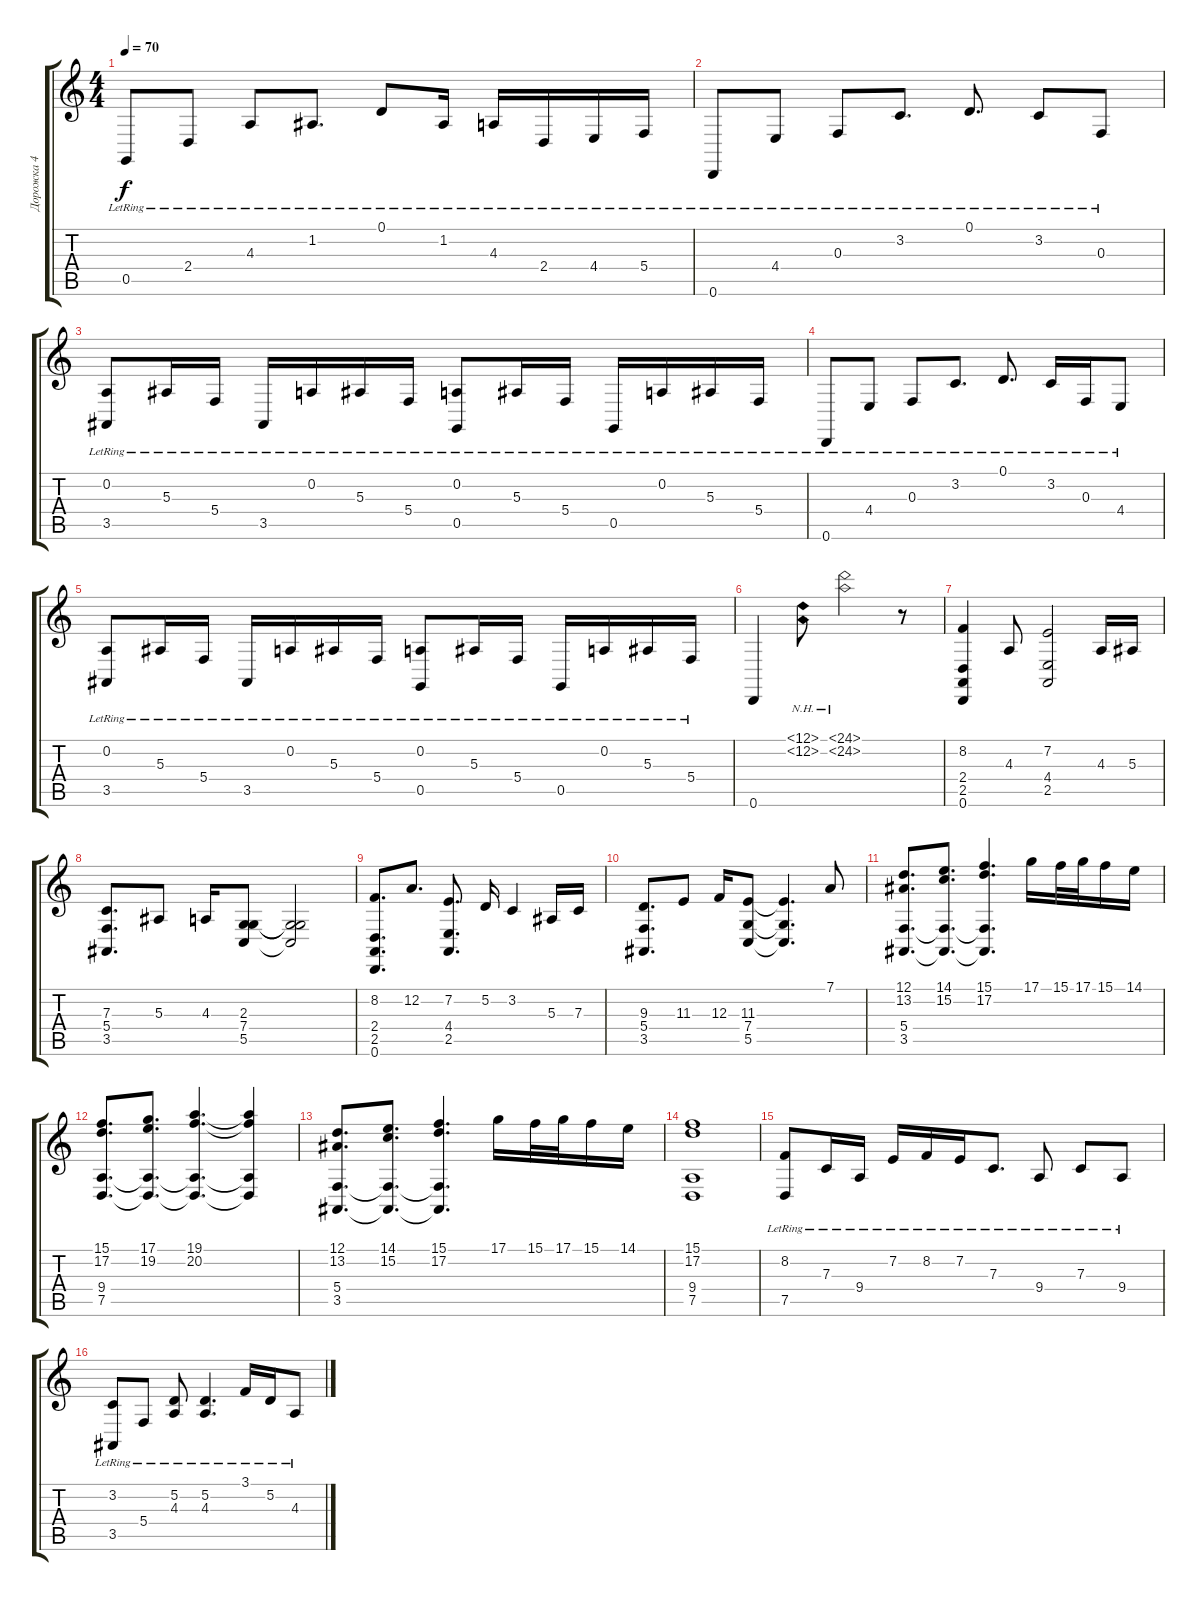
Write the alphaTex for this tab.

\track ("Дорожка 4" "Дорожка 4") {instrument stringensemble1}
\staff {score tabs}
\tuning (D4 A3 F3 C3 G2 D2) {hide}
\ts (4 4)
\tempo 70
\clef g2
\ks c
0.5{lr}.8{dy f} 2.4{lr}.8 4.3{lr}.8 1.2{lr}.8{d} 0.1{lr}.8 1.2{lr}.16 4.3{lr}.16 2.4{lr}.16 4.4{lr}.16 5.4{lr}.16 |
0.6{lr}.8 4.4{lr}.8 0.3{lr}.8 3.2{lr}.8{d} 0.1{lr}.8{d} 3.2{lr}.8 0.3{lr}.8 |
(0.2{lr} 3.5{lr}).8 5.3{lr}.16 5.4{lr}.16 3.5{lr}.16 0.2{lr}.16 5.3{lr}.16 5.4{lr}.16 (0.2{lr} 0.5{lr}).8 5.3{lr}.16 5.4{lr}.16 0.5{lr}.16 0.2{lr}.16 5.3{lr}.16 5.4{lr}.16 |
0.6{lr}.8 4.4{lr}.8 0.3{lr}.8 3.2{lr}.8{d} 0.1{lr}.8{d} 3.2{lr}.16 0.3{lr}.16 4.4{lr}.8 |
(0.2{lr} 3.5{lr}).8 5.3{lr}.16 5.4{lr}.16 3.5{lr}.16 0.2{lr}.16 5.3{lr}.16 5.4{lr}.16 (0.2{lr} 0.5{lr}).8 5.3{lr}.16 5.4{lr}.16 0.5{lr}.16 0.2{lr}.16 5.3{lr}.16 5.4{lr}.16 |
0.6.4 (12.1{nh} 12.2{nh}).8 (24.1{nh} 24.2{nh}).2 r.8 |
(8.2 2.4 2.5 0.6).4 4.3.8 (7.2 4.4 2.5).2 4.3.16 5.3.16 |
(7.3 5.4 3.5).8{d} 5.3.8 4.3.16 (2.3 7.4 5.5).8 (2.3{t} 7.4{t} 5.5{t}).2 |
(8.2 2.4 2.5 0.6).8{d} 12.2.8{d} (7.2 4.4 2.5).8{d} 5.2.16 3.2.4 5.3.16 7.3.16 |
(9.3 5.4 3.5).8{d} 11.3.8 12.3.16 (11.3 7.4 5.5).8 (11.3{t} 7.4{t} 5.5{t}).4{d} 7.1.8 |
(12.1 13.2 5.4 3.5).8{d} (14.1 15.2 5.4{t} 3.5{t}).8{d} (15.1 17.2 5.4{t} 3.5{t}).4{d} 17.1.16 15.1.32 17.1.32 15.1.16 14.1.16 |
(15.1 17.2 9.4 7.5).8{d} (17.1 19.2 9.4{t} 7.5{t}).8{d} (19.1 20.2 9.4{t} 7.5{t}).4{d} (19.1{t} 20.2{t} 9.4{t} 7.5{t}).4 |
(12.1 13.2 5.4 3.5).8{d} (14.1 15.2 5.4{t} 3.5{t}).8{d} (15.1 17.2 5.4{t} 3.5{t}).4{d} 17.1.16 15.1.32 17.1.32 15.1.16 14.1.16 |
(15.1 17.2 9.4 7.5).1 |
(8.2{lr} 7.5{lr}).8 7.3{lr}.16 9.4{lr}.16 7.2{lr}.16 8.2{lr}.16 7.2{lr}.16 7.3{lr}.8{d} 9.4{lr}.8 7.3{lr}.8 9.4{lr}.8 |
(3.2{lr} 3.5{lr}).8 5.4{lr}.8 (5.2{lr} 4.3{lr}).8 (5.2{lr} 4.3{lr}).4{d} 3.1{lr}.16 5.2{lr}.16 4.3{lr}.8
